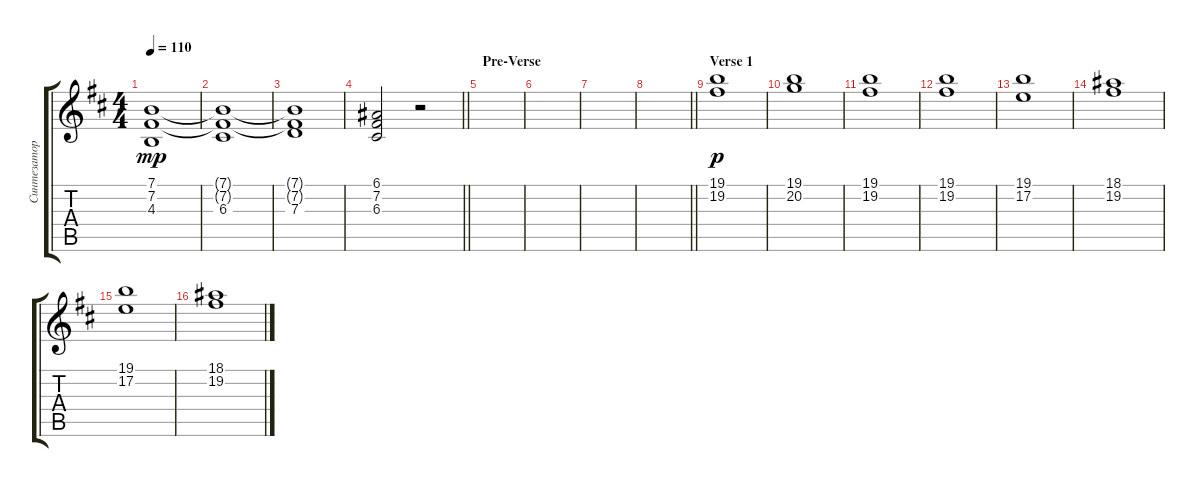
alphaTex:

\track ("Синтезатор" "Синтезатор") {instrument stringensemble1}
\staff {score tabs}
\tuning (E4 B3 G3 D3 A2 E2) {hide}
\ts (4 4)
\tempo 110
\clef g2
\ks bminor
(7.1 7.2 4.3).1{dy mp} |
(7.1{t} 7.2{t} 6.3).1 |
(7.1{t} 7.2{t} 7.3).1 |
\barLineRight lightlight
(6.1 7.2 6.3).2 r.2 |
\section ("" "Pre-Verse")
|
|
|
\barLineRight lightlight
|
\section ("" "Verse 1")
(19.1 19.2).1{dy p} |
(19.1 20.2).1 |
(19.1 19.2).1 |
(19.1 19.2).1 |
(19.1 17.2).1 |
(18.1 19.2).1 |
(19.1 17.2).1 |
(18.1 19.2).1
